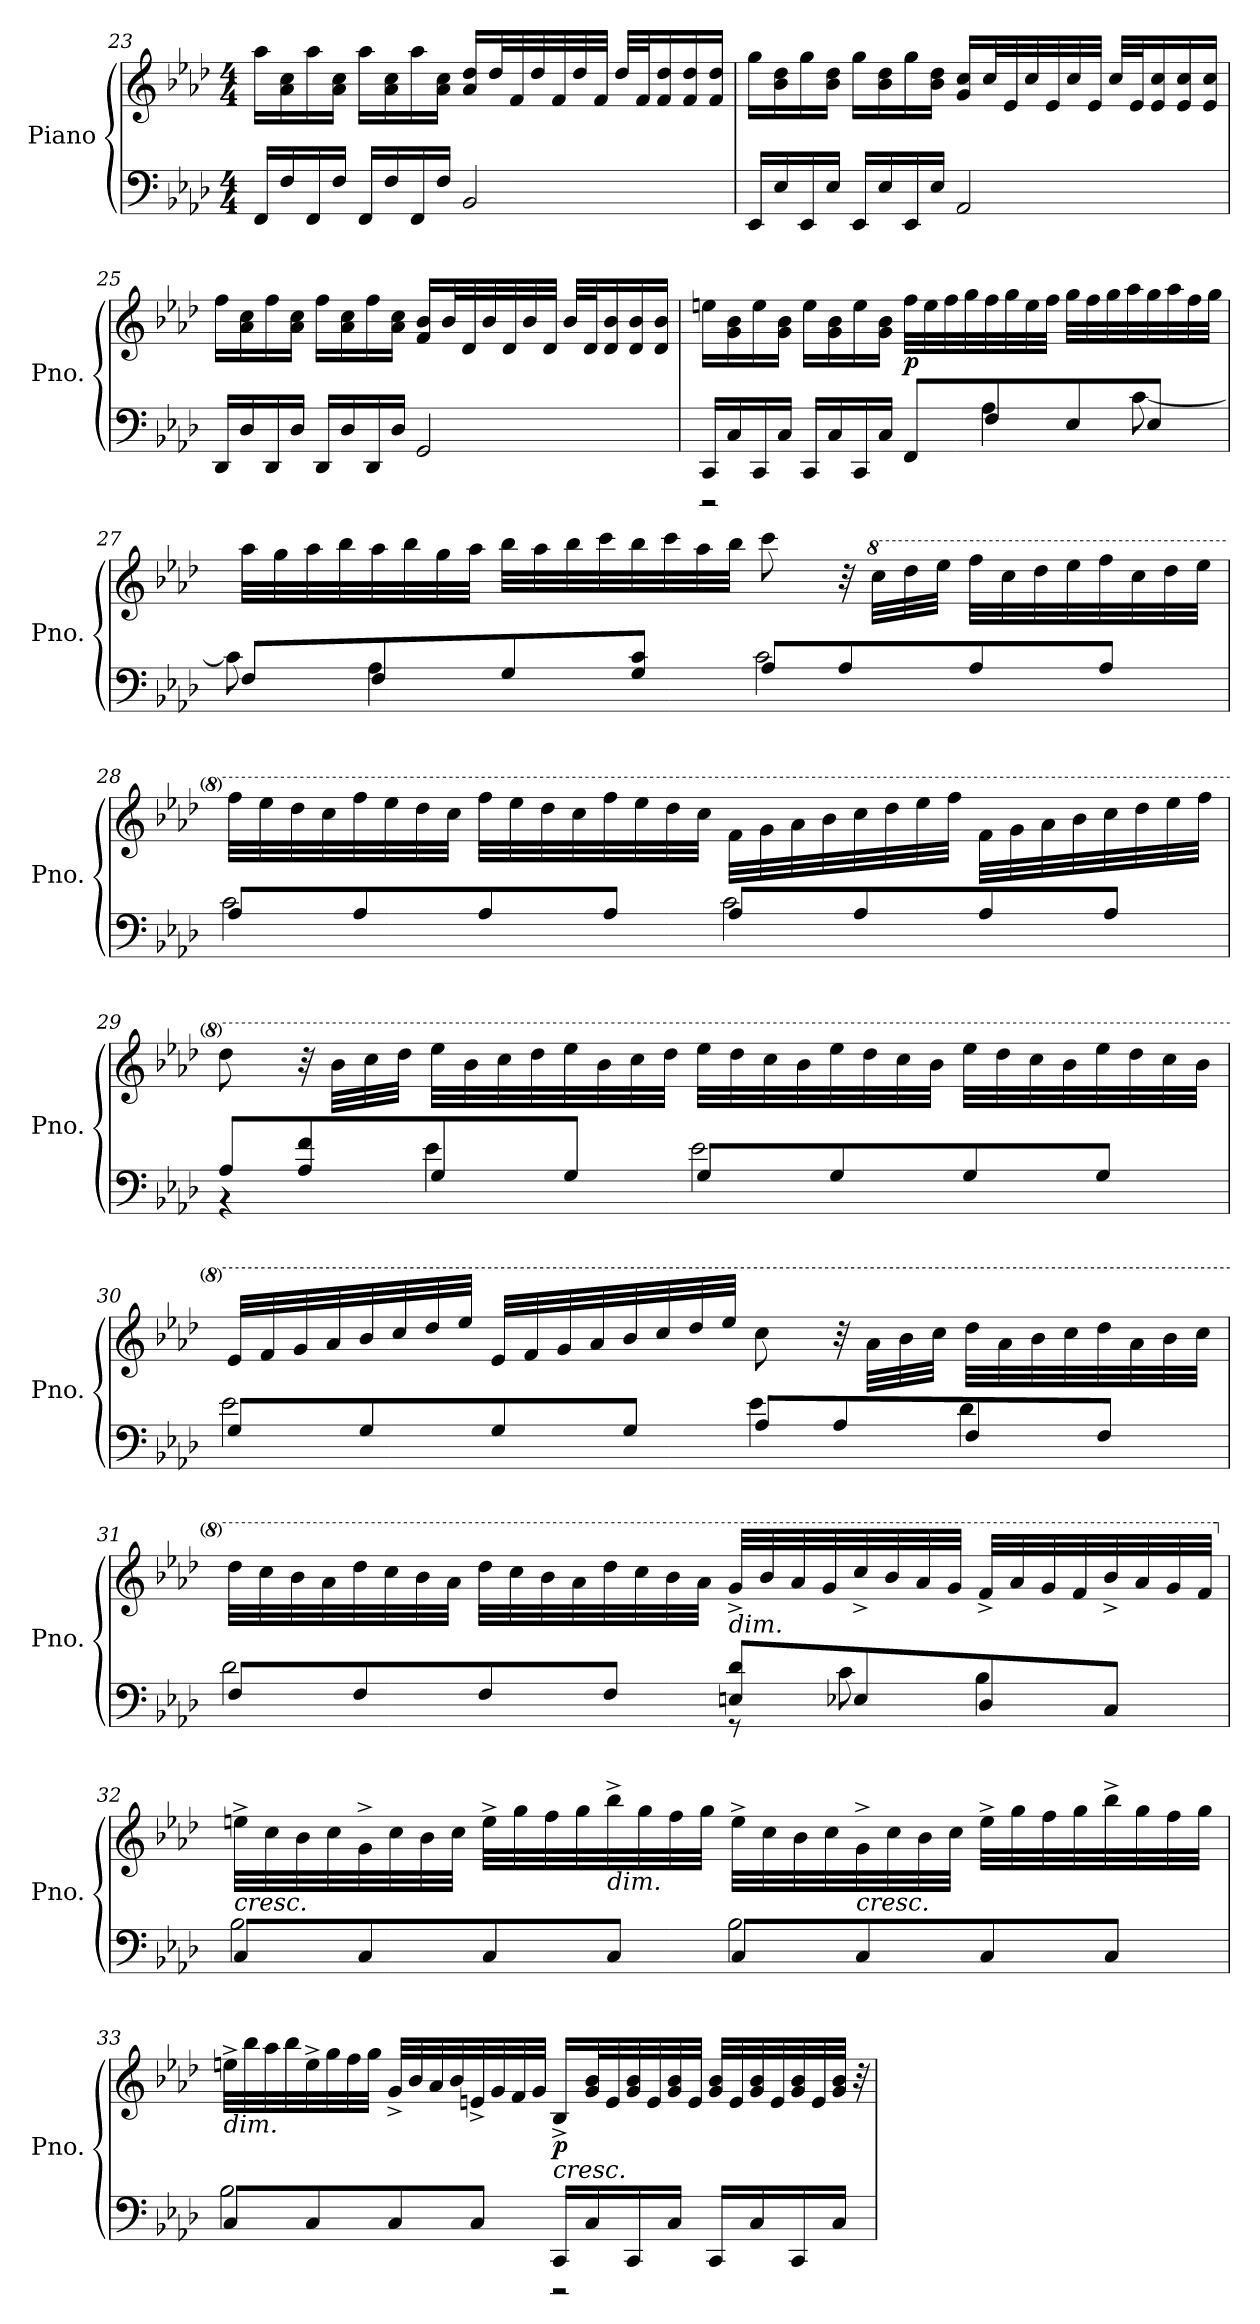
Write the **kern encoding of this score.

**kern	**kern	**dynam
*part1	*part1	*part1
*staff2	*staff1	*staff1/2
*I"Piano	*	*
*I'Pno.	*	*
*clefF4	*clefG2	*
*k[b-e-a-d-]	*k[b-e-a-d-]	*
*M4/4	*M4/4	*
=23	=23	=23
16FF/LL	16aa-\LL	.
16F/	16a-\ 16cc\	.
16FF/	16aa-\	.
16F/JJ	16a-\ 16cc\JJ	.
16FF/LL	16aa-\LL	.
16F/	16a-\ 16cc\	.
16FF/	16aa-\	.
16F/JJ	16a-\ 16cc\JJ	.
2BB-/	16a-/ 16dd-/LL	.
.	32dd-/L	.
.	32f/	.
.	32dd-/	.
.	32f/	.
.	32dd-/	.
.	32f/JJJ	.
.	32dd-/LLL	.
.	32f/J	.
.	16f/ 16dd-/	.
.	16f/ 16dd-/	.
.	16f/ 16dd-/JJ	.
!!LO:LB:g=z
=24	=24	=24
16EE-/LL	16gg\LL	.
16E-/	16b-\ 16dd-\	.
16EE-/	16gg\	.
16E-/JJ	16b-\ 16dd-\JJ	.
16EE-/LL	16gg\LL	.
16E-/	16b-\ 16dd-\	.
16EE-/	16gg\	.
16E-/JJ	16b-\ 16dd-\JJ	.
2AA-/	16g/ 16cc/LL	.
.	32cc/L	.
.	32e-/	.
.	32cc/	.
.	32e-/	.
.	32cc/	.
.	32e-/JJJ	.
.	32cc/LLL	.
.	32e-/J	.
.	16e-/ 16cc/	.
.	16e-/ 16cc/	.
.	16e-/ 16cc/JJ	.
=25	=25	=25
16DD-/LL	16ff\LL	.
16D-/	16a-\ 16cc\	.
16DD-/	16ff\	.
16D-/JJ	16a-\ 16cc\JJ	.
16DD-/LL	16ff\LL	.
16D-/	16a-\ 16cc\	.
16DD-/	16ff\	.
16D-/JJ	16a-\ 16cc\JJ	.
2GG/	16f/ 16b-/LL	.
.	32b-/L	.
.	32d-/	.
.	32b-/	.
.	32d-/	.
.	32b-/	.
.	32d-/JJJ	.
.	32b-/LLL	.
.	32d-/J	.
.	16d-/ 16b-/	.
.	16d-/ 16b-/	.
.	16d-/ 16b-/JJ	.
!!LO:PB:g=z
=26	=26	=26
*^	*	*
16CC/LL	2r	16een\LL	.
16C/	.	16g\ 16b-\	.
16CC/	.	16ee\	.
16C/JJ	.	16g\ 16b-\JJ	.
16CC/LL	.	16ee\LL	.
16C/	.	16g\ 16b-\	.
16CC/	.	16ee\	.
16C/JJ	.	16g\ 16b-\JJ	.
!	!	!	!LO:DY:b
8FF/L	8ryy	32ff\LLL	p
.	.	32ee\	.
.	.	32ff\	.
.	.	32gg\	.
8F/	4A-\	32ff\	.
.	.	32gg\	.
.	.	32ee\	.
.	.	32ff\JJJ	.
8E-/	.	32gg\LLL	.
.	.	32ff\	.
.	.	32gg\	.
.	.	32aa-\	.
8E-/J	[8c\	32gg\	.
.	.	32aa-\	.
.	.	32ff\	.
.	.	32gg\JJJ	.
!!LO:LB:g=z
=27	=27	=27	=27
8F/L	8c\]	32aa-\LLL	.
.	.	32gg\	.
.	.	32aa-\	.
.	.	32bb-\	.
8F/	4A-\	32aa-\	.
.	.	32bb-\	.
.	.	32gg\	.
.	.	32aa-\JJJ	.
8G/	.	32bb-\LLL	.
.	.	32aa-\	.
.	.	32bb-\	.
.	.	32ccc\	.
8G/ 8c/J	8ryy	32bb-\	.
.	.	32ccc\	.
.	.	32aa-\	.
.	.	32bb-\JJJ	.
8A-/L	2c\	8ccc\	.
8A-/	.	32r	.
*	*	*8va	*
.	.	32ccc\LLL	.
.	.	32ddd-\	.
.	.	32eee-\JJJ	.
8A-/	.	32fff\LLL	.
.	.	32ccc\	.
.	.	32ddd-\	.
.	.	32eee-\	.
8A-/J	.	32fff\	.
.	.	32ccc\	.
.	.	32ddd-\	.
.	.	32eee-\JJJ	.
!!LO:LB:g=z
=28	=28	=28	=28
8A-/L	2c\	32fff\LLL	.
.	.	32eee-\	.
.	.	32ddd-\	.
.	.	32ccc\	.
8A-/	.	32fff\	.
.	.	32eee-\	.
.	.	32ddd-\	.
.	.	32ccc\JJJ	.
8A-/	.	32fff\LLL	.
.	.	32eee-\	.
.	.	32ddd-\	.
.	.	32ccc\	.
8A-/J	.	32fff\	.
.	.	32eee-\	.
.	.	32ddd-\	.
.	.	32ccc\JJJ	.
8A-/L	2c\	32ff\LLL	.
.	.	32gg\	.
.	.	32aa-\	.
.	.	32bb-\	.
8A-/	.	32ccc\	.
.	.	32ddd-\	.
.	.	32eee-\	.
.	.	32fff\JJJ	.
8A-/	.	32ff\LLL	.
.	.	32gg\	.
.	.	32aa-\	.
.	.	32bb-\	.
8A-/J	.	32ccc\	.
.	.	32ddd-\	.
.	.	32eee-\	.
.	.	32fff\JJJ	.
!!LO:LB:g=z
=29	=29	=29	=29
8A-/L	4r	8ddd-\	.
8A-/ 8f/	.	32r	.
.	.	32bb-\LLL	.
.	.	32ccc\	.
.	.	32ddd-\JJJ	.
8G/	4e-\	32eee-\LLL	.
.	.	32bb-\	.
.	.	32ccc\	.
.	.	32ddd-\	.
8G/J	.	32eee-\	.
.	.	32bb-\	.
.	.	32ccc\	.
.	.	32ddd-\JJJ	.
8G/L	2e-\	32eee-\LLL	.
.	.	32ddd-\	.
.	.	32ccc\	.
.	.	32bb-\	.
8G/	.	32eee-\	.
.	.	32ddd-\	.
.	.	32ccc\	.
.	.	32bb-\JJJ	.
8G/	.	32eee-\LLL	.
.	.	32ddd-\	.
.	.	32ccc\	.
.	.	32bb-\	.
8G/J	.	32eee-\	.
.	.	32ddd-\	.
.	.	32ccc\	.
.	.	32bb-\JJJ	.
!!LO:LB:g=z
=30	=30	=30	=30
8G/L	2e-\	32ee-/LLL	.
.	.	32ff/	.
.	.	32gg/	.
.	.	32aa-/	.
8G/	.	32bb-/	.
.	.	32ccc/	.
.	.	32ddd-/	.
.	.	32eee-/JJJ	.
8G/	.	32ee-/LLL	.
.	.	32ff/	.
.	.	32gg/	.
.	.	32aa-/	.
8G/J	.	32bb-/	.
.	.	32ccc/	.
.	.	32ddd-/	.
.	.	32eee-/JJJ	.
8A-/L	4e-\	8ccc\	.
8A-/	.	32r	.
.	.	32aa-\LLL	.
.	.	32bb-\	.
.	.	32ccc\JJJ	.
8F/	4d-\	32ddd-\LLL	.
.	.	32aa-\	.
.	.	32bb-\	.
.	.	32ccc\	.
8F/J	.	32ddd-\	.
.	.	32aa-\	.
.	.	32bb-\	.
.	.	32ccc\JJJ	.
!!LO:LB:g=z
=31	=31	=31	=31
8F/L	2d-\	32ddd-\LLL	.
.	.	32ccc\	.
.	.	32bb-\	.
.	.	32aa-\	.
8F/	.	32ddd-\	.
.	.	32ccc\	.
.	.	32bb-\	.
.	.	32aa-\JJJ	.
8F/	.	32ddd-\LLL	.
.	.	32ccc\	.
.	.	32bb-\	.
.	.	32aa-\	.
8F/J	.	32ddd-\	.
.	.	32ccc\	.
.	.	32bb-\	.
.	.	32aa-\JJJ	.
!	!	!LO:TX:b:i:t=dim.	!
8En/ 8d-/L	8r	32gg^/LLL	.
.	.	32bb-/	.
.	.	32aa-/	.
.	.	32gg/	.
8E-X/	8c\	32ccc^/	.
.	.	32bb-/	.
.	.	32aa-/	.
.	.	32gg/JJJ	.
8D-/	4B-\	32ff^/LLL	.
.	.	32aa-/	.
.	.	32gg/	.
.	.	32ff/	.
8C/J	.	32bb-^/	.
.	.	32aa-/	.
.	.	32gg/	.
.	.	32ff/JJJ	.
!!LO:PB:g=z
=32	=32	=32	=32
*	*	*X8va	*
!	!	!LO:TX:b:i:t=cresc.	!
8C/L	2B-\	32een^\LLL	.
.	.	32cc\	.
.	.	32b-\	.
.	.	32cc\	.
8C/	.	32g^\	.
.	.	32cc\	.
.	.	32b-\	.
.	.	32cc\JJJ	.
8C/	.	32ee^\LLL	.
.	.	32gg\	.
.	.	32ff\	.
.	.	32gg\	.
!	!	!LO:TX:b:i:t=dim.	!
8C/J	.	32bb-^\	.
.	.	32gg\	.
.	.	32ff\	.
.	.	32gg\JJJ	.
8C/L	2B-\	32ee^\LLL	.
.	.	32cc\	.
.	.	32b-\	.
.	.	32cc\	.
!	!	!LO:TX:b:i:t=cresc.	!
8C/	.	32g^\	.
.	.	32cc\	.
.	.	32b-\	.
.	.	32cc\JJJ	.
8C/	.	32ee^\LLL	.
.	.	32gg\	.
.	.	32ff\	.
.	.	32gg\	.
8C/J	.	32bb-^\	.
.	.	32gg\	.
.	.	32ff\	.
.	.	32gg\JJJ	.
!!LO:LB:g=z
=33	=33	=33	=33
!	!	!LO:TX:b:i:t=dim.	!
8C/L	2B-\	32een^\LLL	.
.	.	32bb-\	.
.	.	32aa-\	.
.	.	32bb-\	.
8C/	.	32ee^\	.
.	.	32gg\	.
.	.	32ff\	.
.	.	32gg\JJJ	.
8C/	.	32g^/LLL	.
.	.	32b-/	.
.	.	32a-/	.
.	.	32b-/	.
8C/J	.	32en^/	.
.	.	32g/	.
.	.	32f/	.
.	.	32g/JJJ	.
!	!	!LO:TX:b:i:t=cresc.	!
!	!	!	!LO:DY:b
16CC/LL	2r	16B-^/LL	p
16C/	.	32g/ 32b-/L	.
.	.	32e/	.
16CC/	.	32g/ 32b-/	.
.	.	32e/	.
16C/JJ	.	32g/ 32b-/	.
.	.	32e/JJJ	.
16CC/LL	.	32g/ 32b-/LLL	.
.	.	32e/	.
16C/	.	32g/ 32b-/	.
.	.	32e/	.
16CC/	.	32g/ 32b-/	.
.	.	32e/	.
16C/JJ	.	32g/ 32b-/JJJ	.
.	.	32r	.
*v	*v	*	*
=	=	=
*-	*-	*-
